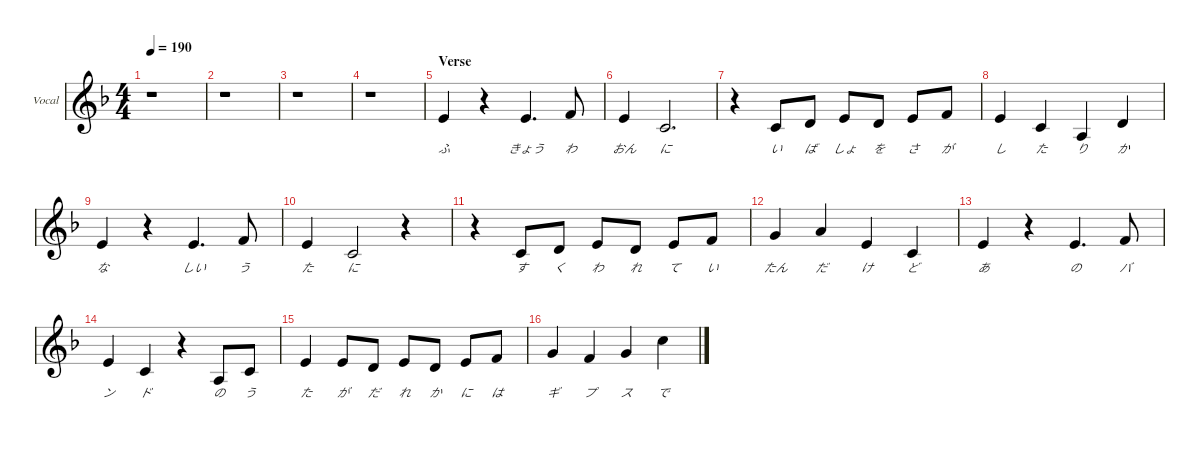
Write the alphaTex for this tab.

\defaultSystemsLayout 4
\hideDynamics
\bracketExtendMode nobrackets
\firstSystemTrackNameOrientation horizontal
\track ("Vocal" "Vocal") {defaultSystemsLayout 4 instrument lead7fifths}
\staff {score}
\tuning (E4 B3 G3 D3 A2 E2)
\ts (4 4)
\tempo 190
\clef g2
\ks dminor
r.1{dy f} |
r.1 |
r.1 |
r.1 |
\section ("" "Verse")
0.1{acc forcenatural}.4{lyrics (0 "ふ") lyrics (1 "") lyrics (2 "") lyrics (3 "") lyrics (4 "")} r.4 0.1{acc forcenatural}.4{d lyrics (0 "きょう") lyrics (1 "") lyrics (2 "") lyrics (3 "") lyrics (4 "")} 1.1{acc forcenatural}.8{lyrics (0 "わ") lyrics (1 "") lyrics (2 "") lyrics (3 "") lyrics (4 "")} |
0.1{acc forcenatural}.4{lyrics (0 "おん") lyrics (1 "") lyrics (2 "") lyrics (3 "") lyrics (4 "")} 1.2{acc forcenatural}.2{d lyrics (0 "に") lyrics (1 "") lyrics (2 "") lyrics (3 "") lyrics (4 "")} |
r.4 1.2{acc forcenatural}.8{lyrics (0 "い") lyrics (1 "") lyrics (2 "") lyrics (3 "") lyrics (4 "")} 3.2{acc forcenatural}.8{lyrics (0 "ば") lyrics (1 "") lyrics (2 "") lyrics (3 "") lyrics (4 "")} 0.1{acc forcenatural}.8{lyrics (0 "しょ") lyrics (1 "") lyrics (2 "") lyrics (3 "") lyrics (4 "")} 3.2{acc forcenatural}.8{lyrics (0 "を") lyrics (1 "") lyrics (2 "") lyrics (3 "") lyrics (4 "")} 0.1{acc forcenatural}.8{lyrics (0 "さ") lyrics (1 "") lyrics (2 "") lyrics (3 "") lyrics (4 "")} 1.1{acc forcenatural}.8{lyrics (0 "が") lyrics (1 "") lyrics (2 "") lyrics (3 "") lyrics (4 "")} |
0.1{acc forcenatural}.4{lyrics (0 "し") lyrics (1 "") lyrics (2 "") lyrics (3 "") lyrics (4 "")} 1.2{acc forcenatural}.4{lyrics (0 "た") lyrics (1 "") lyrics (2 "") lyrics (3 "") lyrics (4 "")} 2.3{acc forcenatural}.4{lyrics (0 "り") lyrics (1 "") lyrics (2 "") lyrics (3 "") lyrics (4 "")} 3.2{acc forcenatural}.4{lyrics (0 "か") lyrics (1 "") lyrics (2 "") lyrics (3 "") lyrics (4 "")} |
0.1{acc forcenatural}.4{lyrics (0 "な") lyrics (1 "") lyrics (2 "") lyrics (3 "") lyrics (4 "")} r.4 0.1{acc forcenatural}.4{d lyrics (0 "しい") lyrics (1 "") lyrics (2 "") lyrics (3 "") lyrics (4 "")} 1.1{acc forcenatural}.8{lyrics (0 "う") lyrics (1 "") lyrics (2 "") lyrics (3 "") lyrics (4 "")} |
0.1{acc forcenatural}.4{lyrics (0 "た") lyrics (1 "") lyrics (2 "") lyrics (3 "") lyrics (4 "")} 1.2{acc forcenatural}.2{lyrics (0 "に") lyrics (1 "") lyrics (2 "") lyrics (3 "") lyrics (4 "")} r.4 |
r.4 1.2{acc forcenatural}.8{lyrics (0 "す") lyrics (1 "") lyrics (2 "") lyrics (3 "") lyrics (4 "")} 3.2{acc forcenatural}.8{lyrics (0 "く") lyrics (1 "") lyrics (2 "") lyrics (3 "") lyrics (4 "")} 0.1{acc forcenatural}.8{lyrics (0 "わ") lyrics (1 "") lyrics (2 "") lyrics (3 "") lyrics (4 "")} 3.2{acc forcenatural}.8{lyrics (0 "れ") lyrics (1 "") lyrics (2 "") lyrics (3 "") lyrics (4 "")} 0.1{acc forcenatural}.8{lyrics (0 "て") lyrics (1 "") lyrics (2 "") lyrics (3 "") lyrics (4 "")} 1.1{acc forcenatural}.8{lyrics (0 "い") lyrics (1 "") lyrics (2 "") lyrics (3 "") lyrics (4 "")} |
3.1{acc forcenatural}.4{lyrics (0 "たん") lyrics (1 "") lyrics (2 "") lyrics (3 "") lyrics (4 "")} 5.1{acc forcenatural}.4{lyrics (0 "だ") lyrics (1 "") lyrics (2 "") lyrics (3 "") lyrics (4 "")} 0.1{acc forcenatural}.4{lyrics (0 "け") lyrics (1 "") lyrics (2 "") lyrics (3 "") lyrics (4 "")} 1.2{acc forcenatural}.4{lyrics (0 "ど") lyrics (1 "") lyrics (2 "") lyrics (3 "") lyrics (4 "")} |
0.1{acc forcenatural}.4{lyrics (0 "あ") lyrics (1 "") lyrics (2 "") lyrics (3 "") lyrics (4 "")} r.4 0.1{acc forcenatural}.4{d lyrics (0 "の") lyrics (1 "") lyrics (2 "") lyrics (3 "") lyrics (4 "")} 1.1{acc forcenatural}.8{lyrics (0 "バ") lyrics (1 "") lyrics (2 "") lyrics (3 "") lyrics (4 "")} |
0.1{acc forcenatural}.4{lyrics (0 "ン") lyrics (1 "") lyrics (2 "") lyrics (3 "") lyrics (4 "")} 1.2{acc forcenatural}.4{lyrics (0 "ド") lyrics (1 "") lyrics (2 "") lyrics (3 "") lyrics (4 "")} r.4 2.3{acc forcenatural}.8{lyrics (0 "の") lyrics (1 "") lyrics (2 "") lyrics (3 "") lyrics (4 "")} 1.2{acc forcenatural}.8{lyrics (0 "う") lyrics (1 "") lyrics (2 "") lyrics (3 "") lyrics (4 "")} |
0.1{acc forcenatural}.4{lyrics (0 "た") lyrics (1 "") lyrics (2 "") lyrics (3 "") lyrics (4 "")} 0.1{acc forcenatural}.8{lyrics (0 "が") lyrics (1 "") lyrics (2 "") lyrics (3 "") lyrics (4 "")} 3.2{acc forcenatural}.8{lyrics (0 "だ") lyrics (1 "") lyrics (2 "") lyrics (3 "") lyrics (4 "")} 0.1{acc forcenatural}.8{lyrics (0 "れ") lyrics (1 "") lyrics (2 "") lyrics (3 "") lyrics (4 "")} 3.2{acc forcenatural}.8{lyrics (0 "か") lyrics (1 "") lyrics (2 "") lyrics (3 "") lyrics (4 "")} 0.1{acc forcenatural}.8{lyrics (0 "に") lyrics (1 "") lyrics (2 "") lyrics (3 "") lyrics (4 "")} 1.1{acc forcenatural}.8{lyrics (0 "は") lyrics (1 "") lyrics (2 "") lyrics (3 "") lyrics (4 "")} |
3.1{acc forcenatural}.4{lyrics (0 "ギ") lyrics (1 "") lyrics (2 "") lyrics (3 "") lyrics (4 "")} 1.1{acc forcenatural}.4{lyrics (0 "プ") lyrics (1 "") lyrics (2 "") lyrics (3 "") lyrics (4 "")} 3.1{acc forcenatural}.4{lyrics (0 "ス") lyrics (1 "") lyrics (2 "") lyrics (3 "") lyrics (4 "")} 8.1{acc forcenatural}.4{lyrics (0 "で") lyrics (1 "") lyrics (2 "") lyrics (3 "") lyrics (4 "")}
